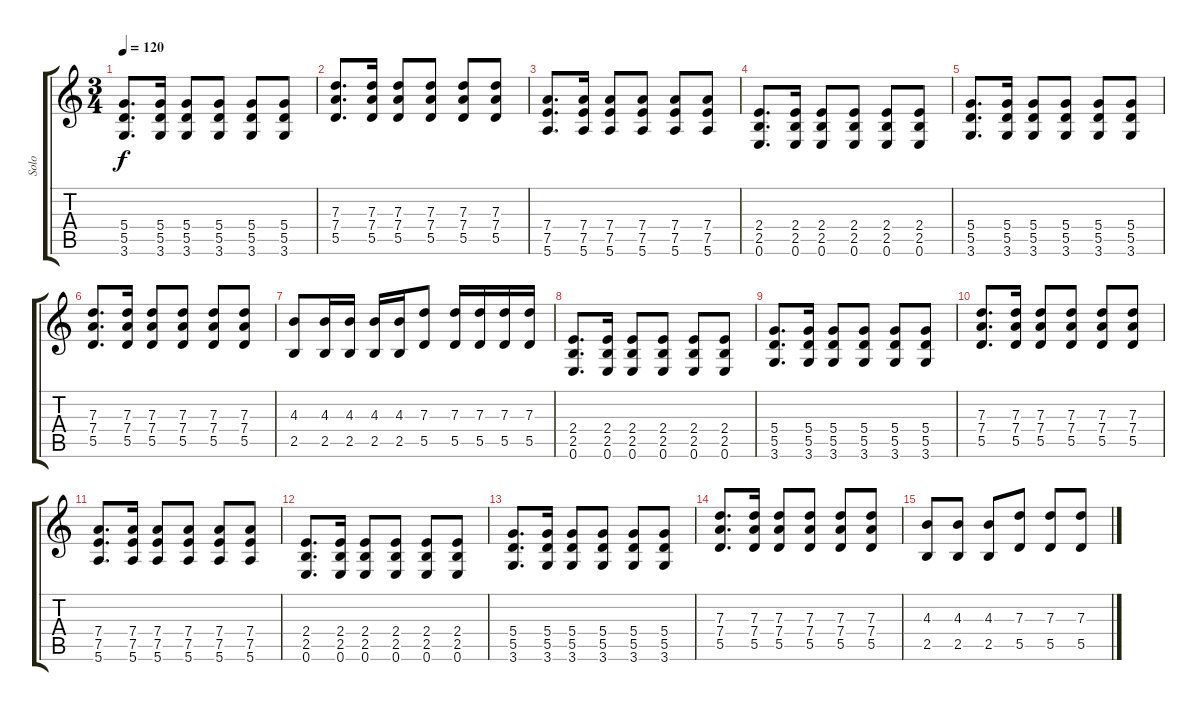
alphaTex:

\track ("Solo" "Solo") {instrument acousticguitarsteel}
\staff {score tabs}
\tuning (E4 B3 G3 D3 A2 E2) {hide}
\ts (3 4)
\tempo 120
\clef g2
\ks c
(5.4 5.5 3.6).8{d dy f} (5.4 5.5 3.6).16 (5.4 5.5 3.6).8 (5.4 5.5 3.6).8 (5.4 5.5 3.6).8 (5.4 5.5 3.6).8 |
(7.3 7.4 5.5).8{d} (7.3 7.4 5.5).16 (7.3 7.4 5.5).8 (7.3 7.4 5.5).8 (7.3 7.4 5.5).8 (7.3 7.4 5.5).8 |
(7.4 7.5 5.6).8{d} (7.4 7.5 5.6).16 (7.4 7.5 5.6).8 (7.4 7.5 5.6).8 (7.4 7.5 5.6).8 (7.4 7.5 5.6).8 |
(2.4 2.5 0.6).8{d} (2.4 2.5 0.6).16 (2.4 2.5 0.6).8 (2.4 2.5 0.6).8 (2.4 2.5 0.6).8 (2.4 2.5 0.6).8 |
(5.4 5.5 3.6).8{d} (5.4 5.5 3.6).16 (5.4 5.5 3.6).8 (5.4 5.5 3.6).8 (5.4 5.5 3.6).8 (5.4 5.5 3.6).8 |
(7.3 7.4 5.5).8{d} (7.3 7.4 5.5).16 (7.3 7.4 5.5).8 (7.3 7.4 5.5).8 (7.3 7.4 5.5).8 (7.3 7.4 5.5).8 |
(4.3 2.5).8 (4.3 2.5).16 (4.3 2.5).16 (4.3 2.5).16 (4.3 2.5).16 (7.3 5.5).8 (7.3 5.5).16 (7.3 5.5).16 (7.3 5.5).16 (7.3 5.5).16 |
(2.4 2.5 0.6).8{d} (2.4 2.5 0.6).16 (2.4 2.5 0.6).8 (2.4 2.5 0.6).8 (2.4 2.5 0.6).8 (2.4 2.5 0.6).8 |
(5.4 5.5 3.6).8{d} (5.4 5.5 3.6).16 (5.4 5.5 3.6).8 (5.4 5.5 3.6).8 (5.4 5.5 3.6).8 (5.4 5.5 3.6).8 |
(7.3 7.4 5.5).8{d} (7.3 7.4 5.5).16 (7.3 7.4 5.5).8 (7.3 7.4 5.5).8 (7.3 7.4 5.5).8 (7.3 7.4 5.5).8 |
(7.4 7.5 5.6).8{d} (7.4 7.5 5.6).16 (7.4 7.5 5.6).8 (7.4 7.5 5.6).8 (7.4 7.5 5.6).8 (7.4 7.5 5.6).8 |
(2.4 2.5 0.6).8{d} (2.4 2.5 0.6).16 (2.4 2.5 0.6).8 (2.4 2.5 0.6).8 (2.4 2.5 0.6).8 (2.4 2.5 0.6).8 |
(5.4 5.5 3.6).8{d} (5.4 5.5 3.6).16 (5.4 5.5 3.6).8 (5.4 5.5 3.6).8 (5.4 5.5 3.6).8 (5.4 5.5 3.6).8 |
(7.3 7.4 5.5).8{d} (7.3 7.4 5.5).16 (7.3 7.4 5.5).8 (7.3 7.4 5.5).8 (7.3 7.4 5.5).8 (7.3 7.4 5.5).8 |
(4.3 2.5).8 (4.3 2.5).8 (4.3 2.5).8 (7.3 5.5).8 (7.3 5.5).8 (7.3 5.5).8
